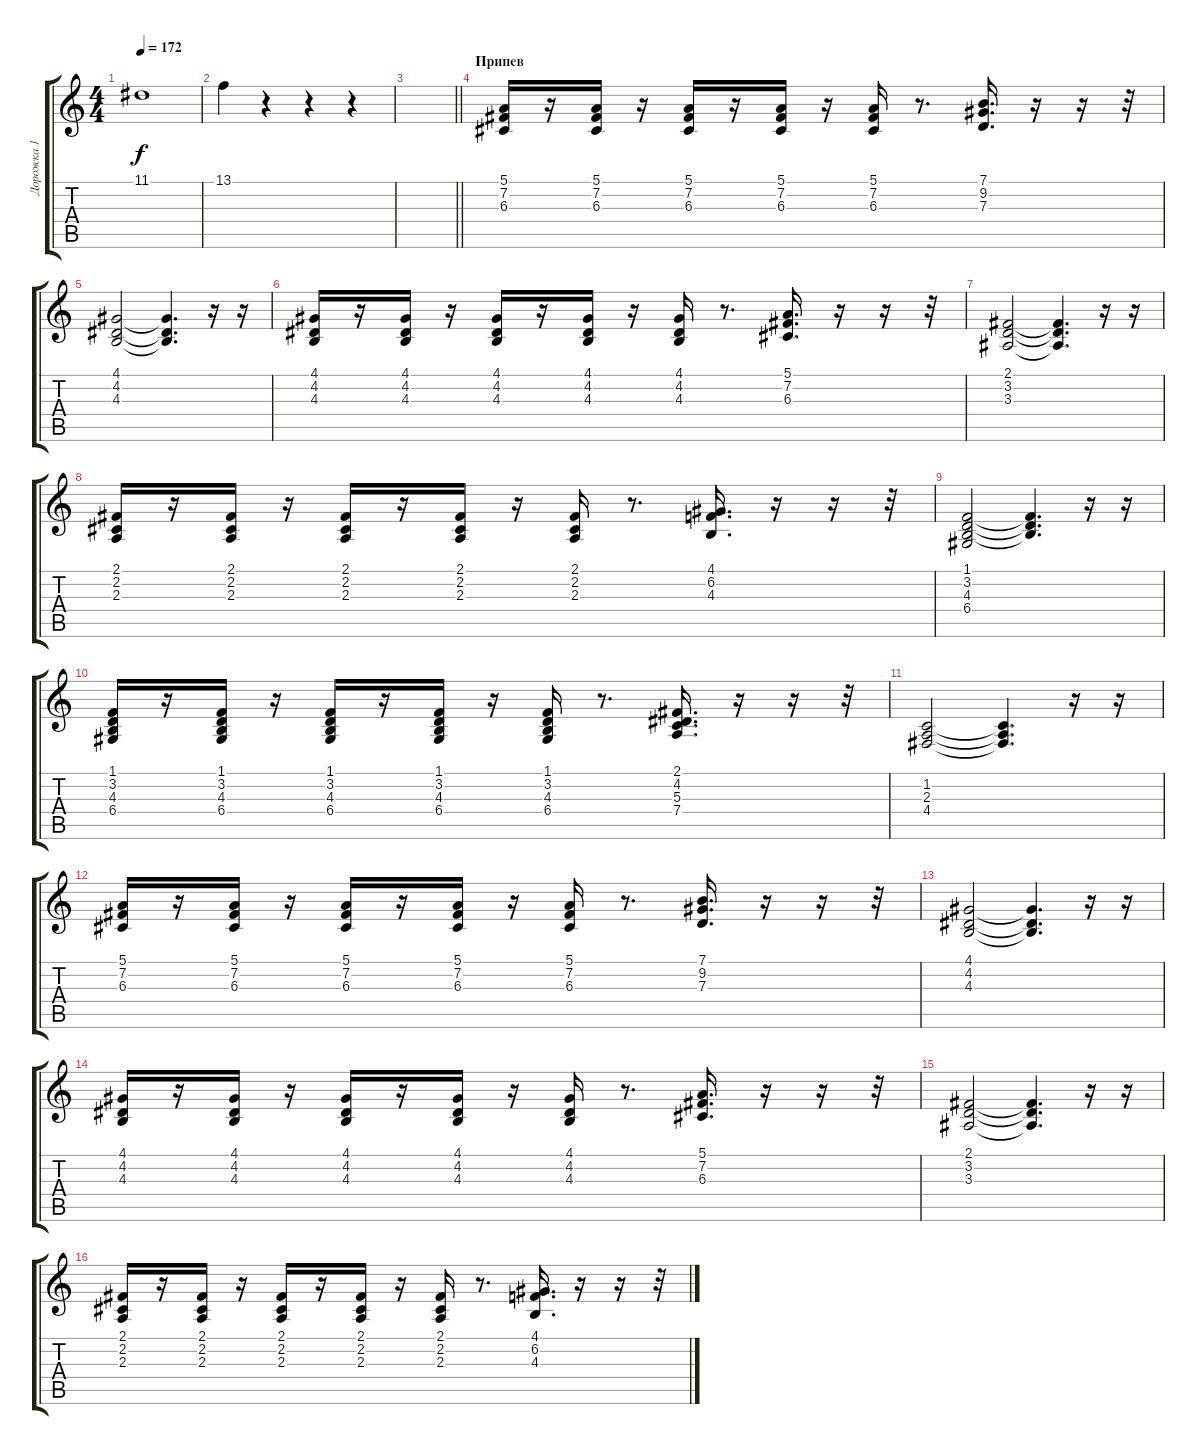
\track ("Дорожка 1" "Дорожка 1") {instrument stringensemble1}
\staff {score tabs}
\tuning (E4 B3 G3 D3 A2 E2) {hide}
\ts (4 4)
\tempo 172
\clef g2
\ks c
11.1.1{dy f} |
13.1.4 r.4 r.4 r.4 |
\barLineRight lightlight
|
\section ("" "Припев")
(5.1 7.2 6.3).16 r.16 (5.1 7.2 6.3).16 r.16 (5.1 7.2 6.3).16 r.16 (5.1 7.2 6.3).16 r.16 (5.1 7.2 6.3).16 r.8{d} (7.1 9.2 7.3).16{d} r.16 r.16 r.32 |
(4.1 4.2 4.3).2 (4.1{t} 4.2{t} 4.3{t}).4{d} r.16 r.16 |
(4.1 4.2 4.3).16 r.16 (4.1 4.2 4.3).16 r.16 (4.1 4.2 4.3).16 r.16 (4.1 4.2 4.3).16 r.16 (4.1 4.2 4.3).16 r.8{d} (5.1 7.2 6.3).16{d} r.16 r.16 r.32 |
(2.1 3.2 3.3).2 (2.1{t} 3.2{t} 3.3{t}).4{d} r.16 r.16 |
(2.1 2.2 2.3).16 r.16 (2.1 2.2 2.3).16 r.16 (2.1 2.2 2.3).16 r.16 (2.1 2.2 2.3).16 r.16 (2.1 2.2 2.3).16 r.8{d} (4.1 6.2 4.3).16{d} r.16 r.16 r.32 |
(1.1 3.2 4.3 6.4).2 (1.1{t} 3.2{t} 4.3{t}).4{d} r.16 r.16 |
(1.1 3.2 4.3 6.4).16 r.16 (1.1 3.2 4.3 6.4).16 r.16 (1.1 3.2 4.3 6.4).16 r.16 (1.1 3.2 4.3 6.4).16 r.16 (1.1 3.2 4.3 6.4).16 r.8{d} (2.1 4.2 5.3 7.4).16{d} r.16 r.16 r.32 |
(1.2 2.3 4.4).2 (1.2{t} 2.3{t} 4.4{t}).4{d} r.16 r.16 |
(5.1 7.2 6.3).16 r.16 (5.1 7.2 6.3).16 r.16 (5.1 7.2 6.3).16 r.16 (5.1 7.2 6.3).16 r.16 (5.1 7.2 6.3).16 r.8{d} (7.1 9.2 7.3).16{d} r.16 r.16 r.32 |
(4.1 4.2 4.3).2 (4.1{t} 4.2{t} 4.3{t}).4{d} r.16 r.16 |
(4.1 4.2 4.3).16 r.16 (4.1 4.2 4.3).16 r.16 (4.1 4.2 4.3).16 r.16 (4.1 4.2 4.3).16 r.16 (4.1 4.2 4.3).16 r.8{d} (5.1 7.2 6.3).16{d} r.16 r.16 r.32 |
(2.1 3.2 3.3).2 (2.1{t} 3.2{t} 3.3{t}).4{d} r.16 r.16 |
(2.1 2.2 2.3).16 r.16 (2.1 2.2 2.3).16 r.16 (2.1 2.2 2.3).16 r.16 (2.1 2.2 2.3).16 r.16 (2.1 2.2 2.3).16 r.8{d} (4.1 6.2 4.3).16{d} r.16 r.16 r.32
